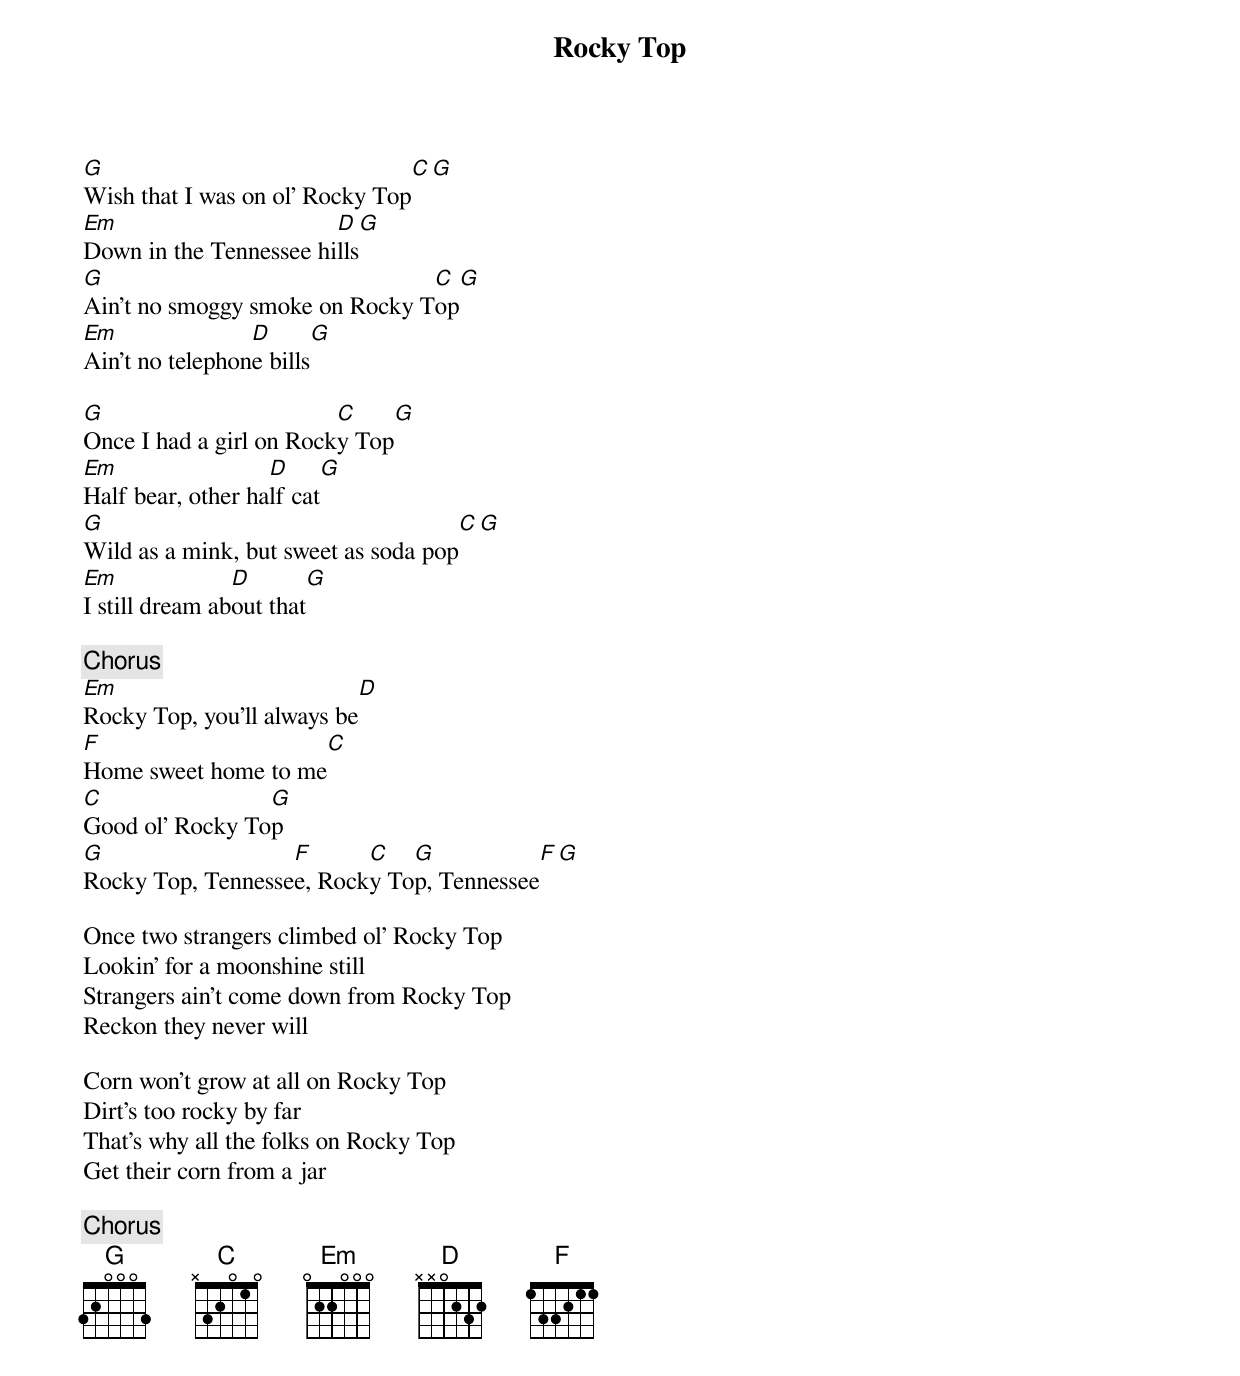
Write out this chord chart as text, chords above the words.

Rocky Top

G				C	   G
Wish that I was on ol' Rocky Top
Em			D		  G
Down in the Tennessee hills
G				C		 G
Ain't no smoggy smoke on Rocky Top
Em		 D		   G
Ain't no telephone bills

G			 C		 G
Once I had a girl on Rocky Top
Em		   D		  G
Half bear, other half cat
G					C		 G
Wild as a mink, but sweet as soda pop
Em		D			G
I still dream about that

[Chorus]
Em				  D
Rocky Top, you'll always be
F				   C
Home sweet home to me
C		 G
Good ol' Rocky Top
G		   F      C   G			 F		G
Rocky Top, Tennessee, Rocky Top, Tennessee

Once two strangers climbed ol' Rocky Top
Lookin' for a moonshine still
Strangers ain't come down from Rocky Top
Reckon they never will

Corn won't grow at all on Rocky Top
Dirt's too rocky by far
That's why all the folks on Rocky Top
Get their corn from a jar

[Chorus]
